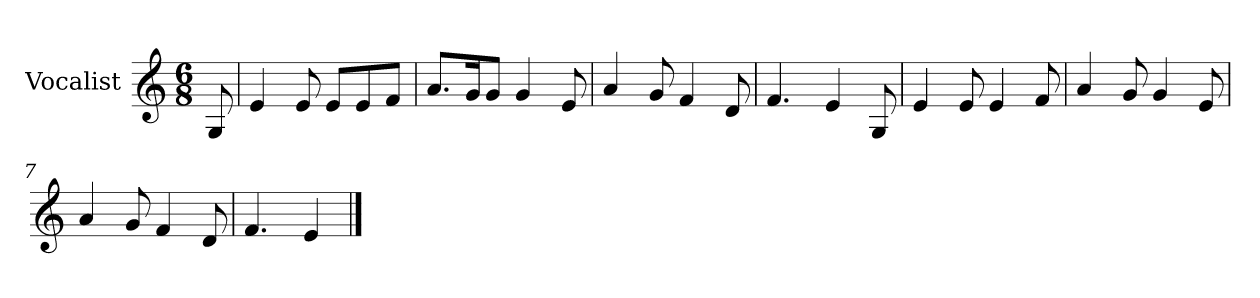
**kern
*part1
*staff1
*I"Vocalist
*k[]
*C:
*M6/8
=
8G
=1
4e
8e
8eL
8e
8fJ
=2
8.aL
16gK
8gJ
4g
8e
=3
4a
8g
4f
8d
=4
4.f
4e
8G
=5
4e
8e
4e
8f
=6
4a
8g
4g
8e
=7
4a
8g
4f
8d
=8
4.f
4e
==
*-
